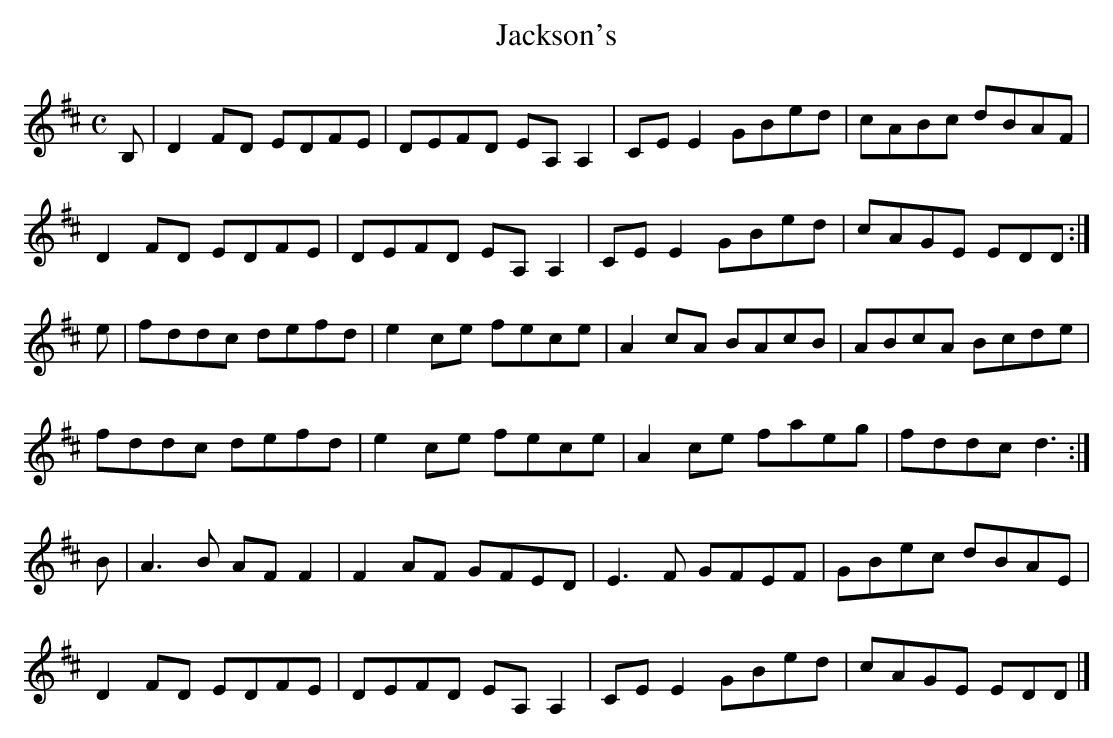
X:1
T:Jackson's
M:C
L:1/8
K:D Major
B,|D2FD EDFE|DEFD EA,A,2|CEE2 GBed|cABc dBAF|!
D2FD EDFE|DEFD EA,A,2|CEE2 GBed|cAGE EDD:|!
e|fddc defd|e2ce fece|A2cA BAcB|ABcA Bcde|!
fddc defd|e2ce fece|A2ce faeg|fddc d3:|!
B|A3B AFF2|F2AF GFED|E3F GFEF|GBec dBAE|!
D2FD EDFE|DEFD EA,A,2|CEE2 GBed|cAGE EDD|]!
